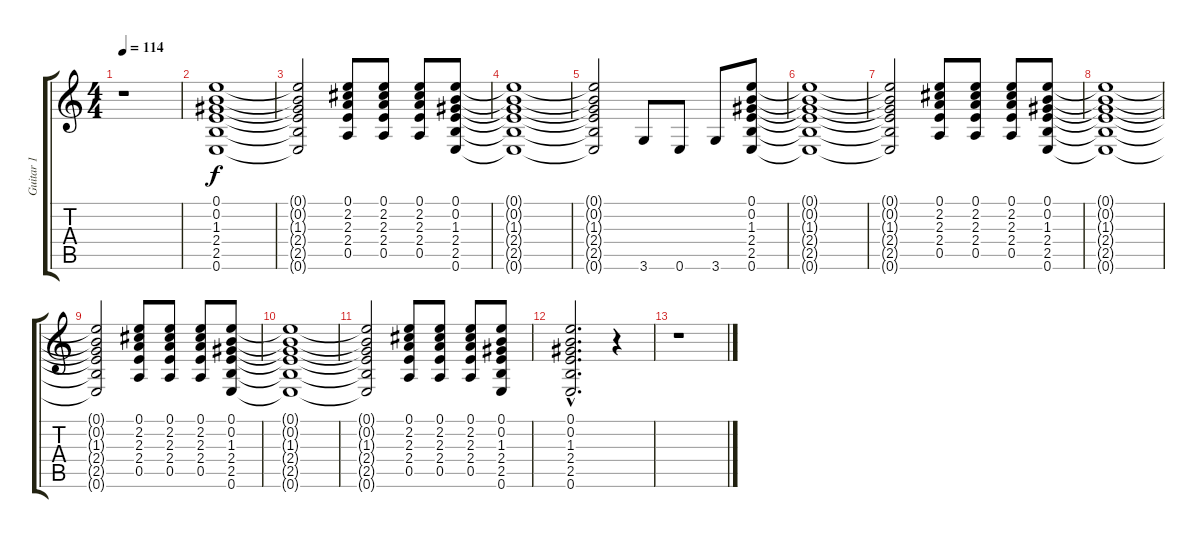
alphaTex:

\track ("Guitar 1" "Guitar 1") {instrument overdrivenguitar}
\staff {score tabs}
\tuning (E4 B3 G3 D3 A2 E2) {hide}
\ts (4 4)
\tempo 114
\clef g2
\ks c
r.1{dy f} |
(0.1 0.2 1.3 2.4 2.5 0.6).1 |
(0.1{t} 0.2{t} 1.3{t} 2.4{t} 2.5{t} 0.6{t}).2 (0.1 2.2 2.3 2.4 0.5).8 (0.1 2.2 2.3 2.4 0.5).8 (0.1 2.2 2.3 2.4 0.5).8 (0.1 0.2 1.3 2.4 2.5 0.6).8 |
(0.1{t} 0.2{t} 1.3{t} 2.4{t} 2.5{t} 0.6{t}).1 |
(0.1{t} 0.2{t} 1.3{t} 2.4{t} 2.5{t} 0.6{t}).2 3.6.8 0.6.8 3.6.8 (0.1 0.2 1.3 2.4 2.5 0.6).8 |
(0.1{t} 0.2{t} 1.3{t} 2.4{t} 2.5{t} 0.6{t}).1 |
(0.1{t} 0.2{t} 1.3{t} 2.4{t} 2.5{t} 0.6{t}).2 (0.1 2.2 2.3 2.4 0.5).8 (0.1 2.2 2.3 2.4 0.5).8 (0.1 2.2 2.3 2.4 0.5).8 (0.1 0.2 1.3 2.4 2.5 0.6).8 |
(0.1{t} 0.2{t} 1.3{t} 2.4{t} 2.5{t} 0.6{t}).1 |
(0.1{t} 0.2{t} 1.3{t} 2.4{t} 2.5{t} 0.6{t}).2 (0.1 2.2 2.3 2.4 0.5).8 (0.1 2.2 2.3 2.4 0.5).8 (0.1 2.2 2.3 2.4 0.5).8 (0.1 0.2 1.3 2.4 2.5 0.6).8 |
(0.1{t} 0.2{t} 1.3{t} 2.4{t} 2.5{t} 0.6{t}).1 |
(0.1{t} 0.2{t} 1.3{t} 2.4{t} 2.5{t} 0.6{t}).2 (0.1 2.2 2.3 2.4 0.5).8 (0.1 2.2 2.3 2.4 0.5).8 (0.1 2.2 2.3 2.4 0.5).8 (0.1 0.2 1.3 2.4 2.5 0.6).8 |
(0.1{hac} 0.2{hac} 1.3{hac} 2.4{hac} 2.5{hac} 0.6{hac}).2{d} r.4 |
r.1
